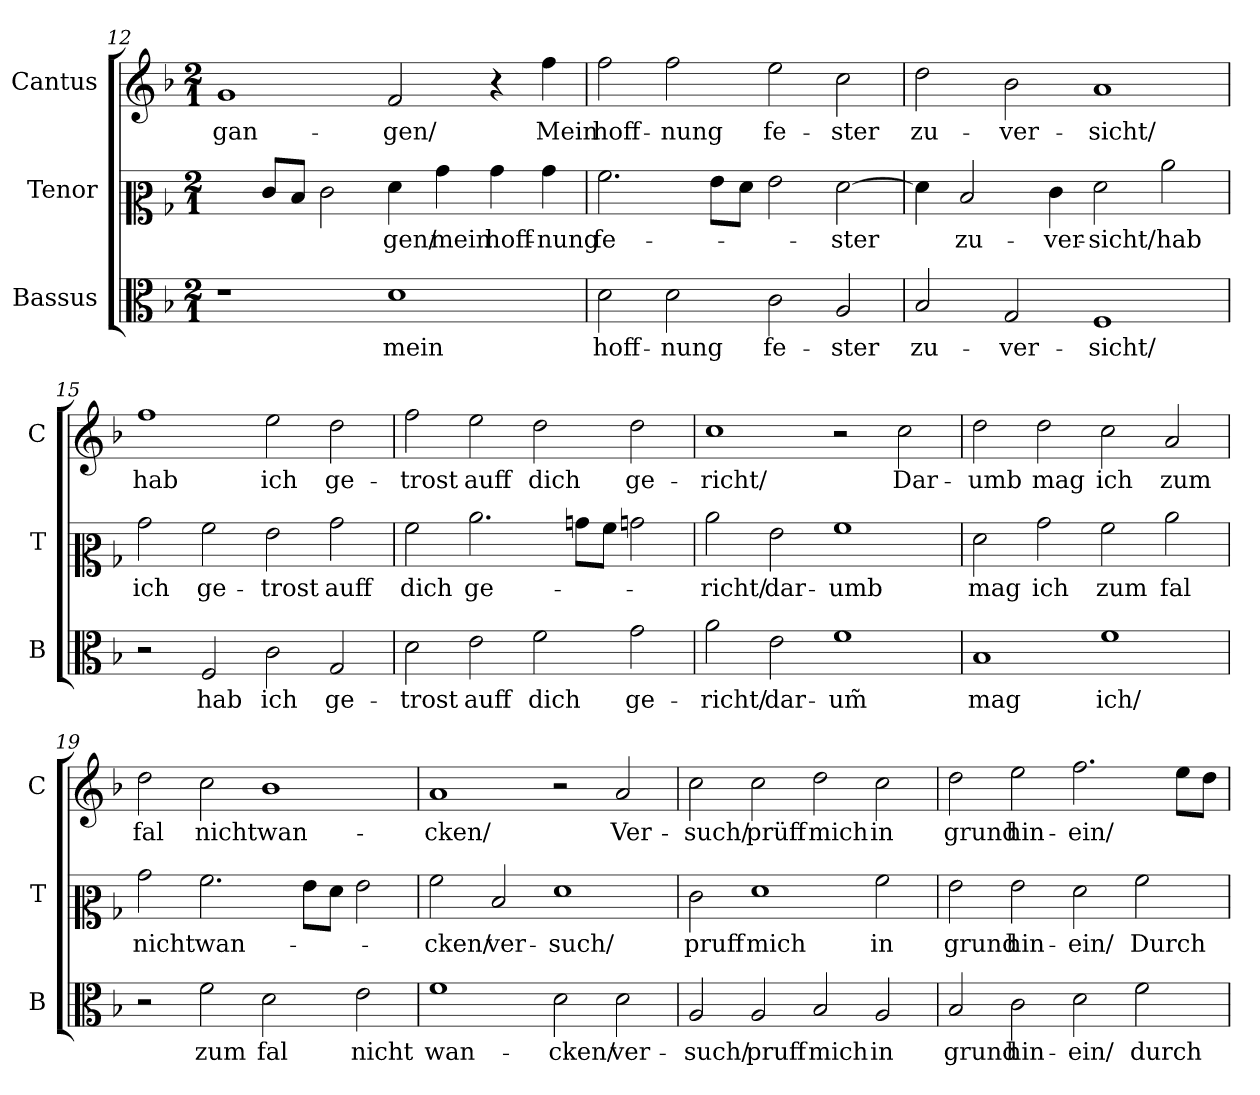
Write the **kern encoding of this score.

**kern	**text	**kern	**text	**kern	**text
*part3	*part3	*part2	*part2	*part1	*part1
*staff3	*staff3	*staff2	*staff2	*staff1	*staff1
*I"Bassus	*	*I"Tenor	*	*I"Cantus	*
*I'B	*	*I'T	*	*I'C	*
*clefC3	*	*clefC2	*	*clefG2	*
*k[b-]	*	*k[b-]	*	*k[b-]	*
*F:ion	*	*F:ion	*	*F:ion	*
*M2/1	*	*M2/1	*	*M2/1	*
=12	=12	=12	=12	=12	=12
1r	.	4ryy	.	1g	gan-
.	.	8e/L	.	.	.
.	.	8d/J	.	.	.
.	.	2e	.	.	.
1d	mein	4f	-gen/	2f	-gen/
.	.	4b-	mein	.	.
.	.	4b-	hoff-	4r	.
.	.	4b-	-nung	4ff	Mein
=13	=13	=13	=13	=13	=13
2d	hoff-	2.a	fe-	2ff	hoff-
2d	-nung	.	.	2ff	-nung
.	.	8g\L	.	.	.
.	.	8f\J	.	.	.
2c	fe-	2g	.	2ee	fe-
2A	-ster	[2f	-ster	2cc	-ster
=14	=14	=14	=14	=14	=14
2B-	zu-	4f]	.	2dd	zu-
.	.	2d	zu-	.	.
2G	-ver-	.	.	2b-	-ver-
.	.	4e	-ver-	.	.
1F	-sicht/	2f	-sicht/	1a	-sicht/
.	.	2cc	hab	.	.
=15	=15	=15	=15	=15	=15
2r	.	2b-	ich	1ff	hab
2F	hab	2a	ge-	.	.
2c	ich	2g	-trost	2ee	ich
2G	ge-	2b-	auff	2dd	ge-
=16	=16	=16	=16	=16	=16
2d	-trost	2a	dich	2ff	-trost
2e	auff	2.cc	ge-	2ee	auff
2f	dich	.	.	2dd	dich
.	.	8bn\L	.	.	.
.	.	8a\J	.	.	.
2g	ge-	2bn	.	2dd	ge-
=17	=17	=17	=17	=17	=17
2a	-richt/	2cc	-richt/	1cc	-richt/
2e	dar-	2g	dar-	.	.
1f	-um̃	1a	-umb	2r	.
.	.	.	.	2cc	Dar-
=18	=18	=18	=18	=18	=18
1B-	mag	2f	mag	2dd	-umb
.	.	2b-	ich	2dd	mag
1f	ich/	2a	zum	2cc	ich
.	.	2cc	fal	2a	zum
=19	=19	=19	=19	=19	=19
2r	.	2b-	nicht	2dd	fal
2f	zum	2.a	wan-	2cc	nicht
2d	fal	.	.	1b-	wan-
.	.	8g\L	.	.	.
.	.	8f\J	.	.	.
2e	nicht	2g	.	.	.
=20	=20	=20	=20	=20	=20
1f	wan-	2a	-cken/	1a	-cken/
.	.	2d	ver-	.	.
2d	-cken/	1f	-such/	2r	.
2d	ver-	.	.	2a	Ver-
=21	=21	=21	=21	=21	=21
2A	-such/	2e	pruff	2cc	such/
2A	pruff	1f	mich	2cc	prüff
2B-	mich	.	.	2dd	mich
2A	in	2a	in	2cc	in
=22	=22	=22	=22	=22	=22
2B-	grund	2g	grund	2dd	grund
2c	hin-	2g	hin-	2ee	hin-
2d	-ein/	2f	-ein/	2.ff	-ein/
2f	durch-	2a	Durch-	.	.
.	.	.	.	8ee\L	.
.	.	.	.	8dd\J	.
=	=	=	=	=	=
*-	*-	*-	*-	*-	*-
